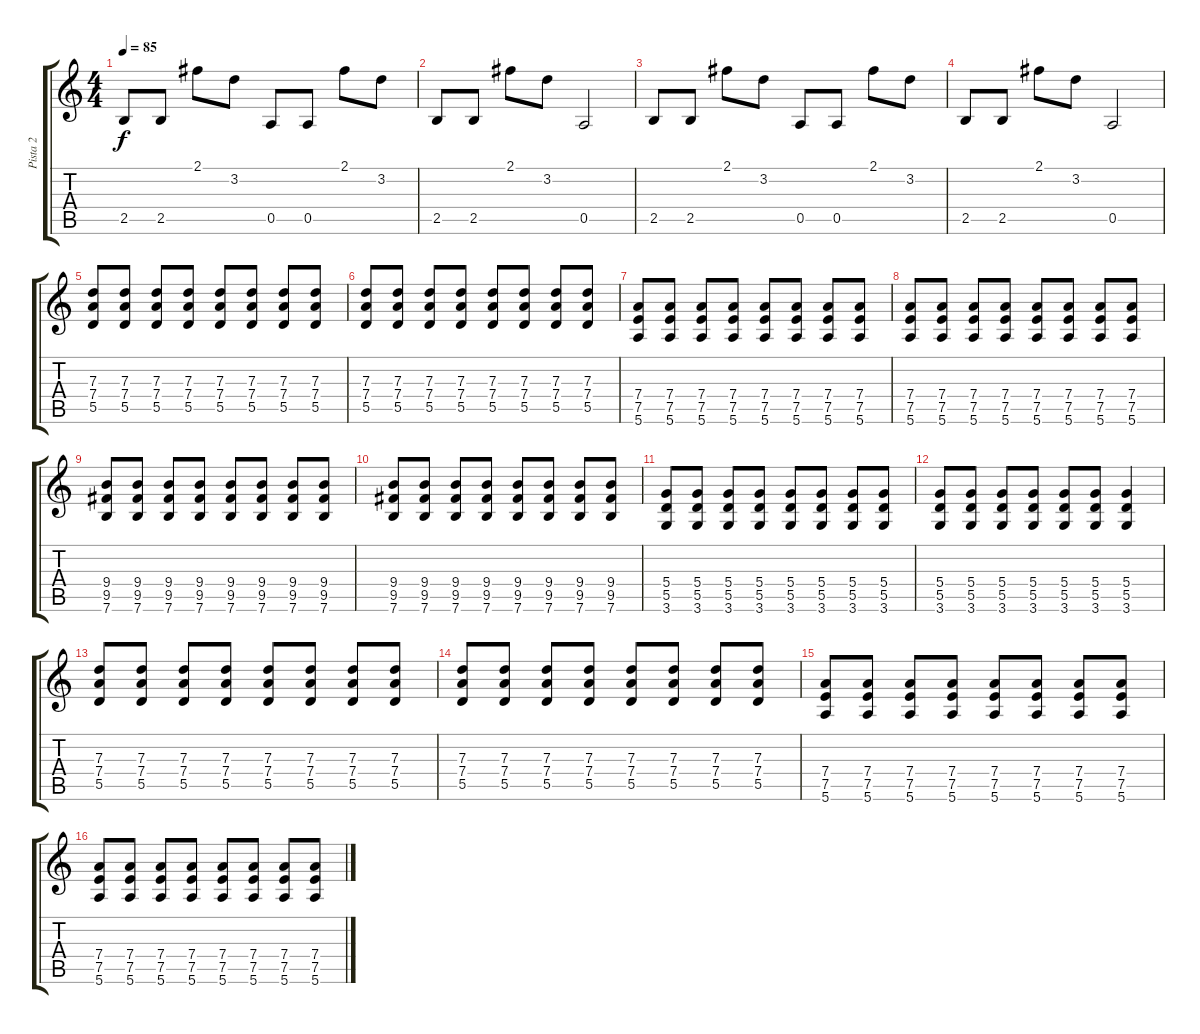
\track ("Pista 2" "Pista 2") {instrument electricguitarclean}
\staff {score tabs}
\tuning (E4 B3 G3 D3 A2 E2) {hide}
\ts (4 4)
\tempo 85
\clef g2
\ks c
2.5.8{dy f} 2.5.8 2.1.8 3.2.8 0.5.8 0.5.8 2.1.8 3.2.8 |
2.5.8 2.5.8 2.1.8 3.2.8 0.5.2 |
2.5.8 2.5.8 2.1.8 3.2.8 0.5.8 0.5.8 2.1.8 3.2.8 |
2.5.8 2.5.8 2.1.8 3.2.8 0.5.2 |
(7.3 7.4 5.5).8{volume 12 instrument distortionguitar} (7.3 7.4 5.5).8 (7.3 7.4 5.5).8 (7.3 7.4 5.5).8 (7.3 7.4 5.5).8 (7.3 7.4 5.5).8 (7.3 7.4 5.5).8 (7.3 7.4 5.5).8 |
(7.3 7.4 5.5).8 (7.3 7.4 5.5).8 (7.3 7.4 5.5).8 (7.3 7.4 5.5).8 (7.3 7.4 5.5).8 (7.3 7.4 5.5).8 (7.3 7.4 5.5).8 (7.3 7.4 5.5).8 |
(7.4 7.5 5.6).8 (7.4 7.5 5.6).8 (7.4 7.5 5.6).8 (7.4 7.5 5.6).8 (7.4 7.5 5.6).8 (7.4 7.5 5.6).8 (7.4 7.5 5.6).8 (7.4 7.5 5.6).8 |
(7.4 7.5 5.6).8 (7.4 7.5 5.6).8 (7.4 7.5 5.6).8 (7.4 7.5 5.6).8 (7.4 7.5 5.6).8 (7.4 7.5 5.6).8 (7.4 7.5 5.6).8 (7.4 7.5 5.6).8 |
(9.4 9.5 7.6).8 (9.4 9.5 7.6).8 (9.4 9.5 7.6).8 (9.4 9.5 7.6).8 (9.4 9.5 7.6).8 (9.4 9.5 7.6).8 (9.4 9.5 7.6).8 (9.4 9.5 7.6).8 |
(9.4 9.5 7.6).8 (9.4 9.5 7.6).8 (9.4 9.5 7.6).8 (9.4 9.5 7.6).8 (9.4 9.5 7.6).8 (9.4 9.5 7.6).8 (9.4 9.5 7.6).8 (9.4 9.5 7.6).8 |
(5.4 5.5 3.6).8 (5.4 5.5 3.6).8 (5.4 5.5 3.6).8 (5.4 5.5 3.6).8 (5.4 5.5 3.6).8 (5.4 5.5 3.6).8 (5.4 5.5 3.6).8 (5.4 5.5 3.6).8 |
(5.4 5.5 3.6).8 (5.4 5.5 3.6).8 (5.4 5.5 3.6).8 (5.4 5.5 3.6).8 (5.4 5.5 3.6).8 (5.4 5.5 3.6).8 (5.4 5.5 3.6).4 |
(7.3 7.4 5.5).8 (7.3 7.4 5.5).8 (7.3 7.4 5.5).8 (7.3 7.4 5.5).8 (7.3 7.4 5.5).8 (7.3 7.4 5.5).8 (7.3 7.4 5.5).8 (7.3 7.4 5.5).8 |
(7.3 7.4 5.5).8 (7.3 7.4 5.5).8 (7.3 7.4 5.5).8 (7.3 7.4 5.5).8 (7.3 7.4 5.5).8 (7.3 7.4 5.5).8 (7.3 7.4 5.5).8 (7.3 7.4 5.5).8 |
(7.4 7.5 5.6).8 (7.4 7.5 5.6).8 (7.4 7.5 5.6).8 (7.4 7.5 5.6).8 (7.4 7.5 5.6).8 (7.4 7.5 5.6).8 (7.4 7.5 5.6).8 (7.4 7.5 5.6).8 |
(7.4 7.5 5.6).8 (7.4 7.5 5.6).8 (7.4 7.5 5.6).8 (7.4 7.5 5.6).8 (7.4 7.5 5.6).8 (7.4 7.5 5.6).8 (7.4 7.5 5.6).8 (7.4 7.5 5.6).8
